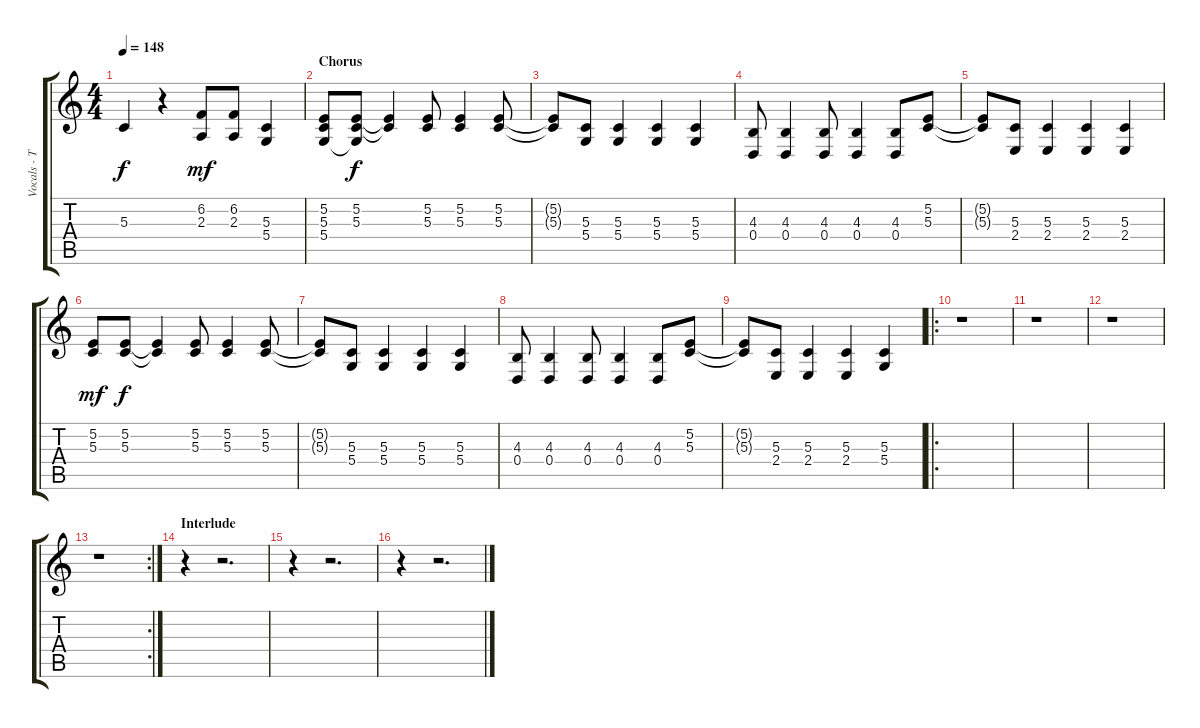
\track ("Vocals - Tom" "Vocals - T") {instrument tenorsax}
\staff {score tabs}
\tuning (E4 B3 G3 D3 A2 E2) {hide}
\ts (4 4)
\tempo 148
\clef g2
\ks c
5.3.4{dy f} r.4 (6.2 2.3).8{dy mf} (6.2 2.3).8 (5.3 5.4).4 |
\section ("" "Chorus")
(5.2 5.3 5.4).8 (5.2 5.3 5.4{t}).8{dy f} (5.2{t} 5.3{t}).4 (5.2 5.3).8 (5.2 5.3).4 (5.2 5.3).8 |
(5.2{t} 5.3{t}).8 (5.3 5.4).8 (5.3 5.4).4 (5.3 5.4).4 (5.3 5.4).4 |
(4.3 0.4).8 (4.3 0.4).4 (4.3 0.4).8 (4.3 0.4).4 (4.3 0.4).8 (5.2 5.3).8 |
(5.2{t} 5.3{t}).8 (5.3 2.4).8 (5.3 2.4).4 (5.3 2.4).4 (5.3 2.4).4 |
(5.2 5.3).8{dy mf} (5.2 5.3).8{dy f} (5.2{t} 5.3{t}).4 (5.2 5.3).8 (5.2 5.3).4 (5.2 5.3).8 |
(5.2{t} 5.3{t}).8 (5.3 5.4).8 (5.3 5.4).4 (5.3 5.4).4 (5.3 5.4).4 |
(4.3 0.4).8 (4.3 0.4).4 (4.3 0.4).8 (4.3 0.4).4 (4.3 0.4).8 (5.2 5.3).8 |
(5.2{t} 5.3{t}).8 (5.3 2.4).8 (5.3 2.4).4 (5.3 2.4).4 (5.3 5.4).4 |
\ro
r.1 |
r.1 |
r.1 |
\rc 2
r.1 |
\section ("" "Interlude")
r.4 r.2{d} |
r.4 r.2{d} |
r.4 r.2{d}
